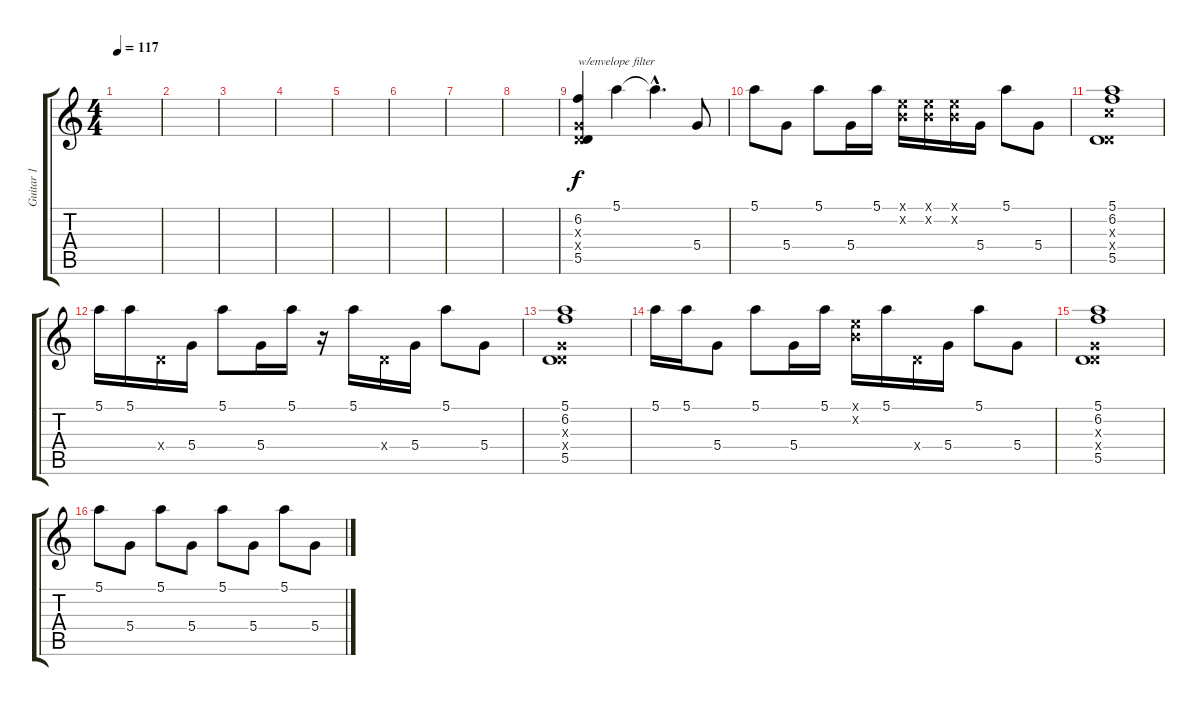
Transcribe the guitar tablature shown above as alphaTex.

\track ("Guitar 1" "Guitar 1") {instrument overdrivenguitar}
\staff {score tabs}
\tuning (E4 B3 G3 D3 A2 D2) {hide}
\ts (4 4)
\tempo 117
\clef g2
\ks c
|
|
|
|
|
|
|
|
(6.2 0.3{x} 0.4{x} 5.5).4{txt "w/envelope filter"} 5.1.4 5.1{hac t}.4{d} 5.4.8 |
5.1.8 5.4.8 5.1.8 5.4.16 5.1.16 (0.1{x} 0.2{x}).16 (0.1{x} 0.2{x}).16 (0.1{x} 0.2{x}).16 5.4.16 5.1.8 5.4.8 |
(5.1 6.2 5.3{x} 0.4{x} 5.5).1 |
5.1.16 5.1.16 0.4{x}.16 5.4.16 5.1.8 5.4.16 5.1.16 r.16 5.1.16 0.4{x}.16 5.4.16 5.1.8 5.4.8 |
(5.1 6.2 0.3{x} 0.4{x} 5.5).1 |
5.1.16 5.1.16 5.4.8 5.1.8 5.4.16 5.1.16 (0.1{x} 0.2{x}).16 5.1.16 0.4{x}.16 5.4.16 5.1.8 5.4.8 |
(5.1 6.2 0.3{x} 0.4{x} 5.5).1 |
5.1.8 5.4.8 5.1.8 5.4.8 5.1.8 5.4.8 5.1.8 5.4.8
